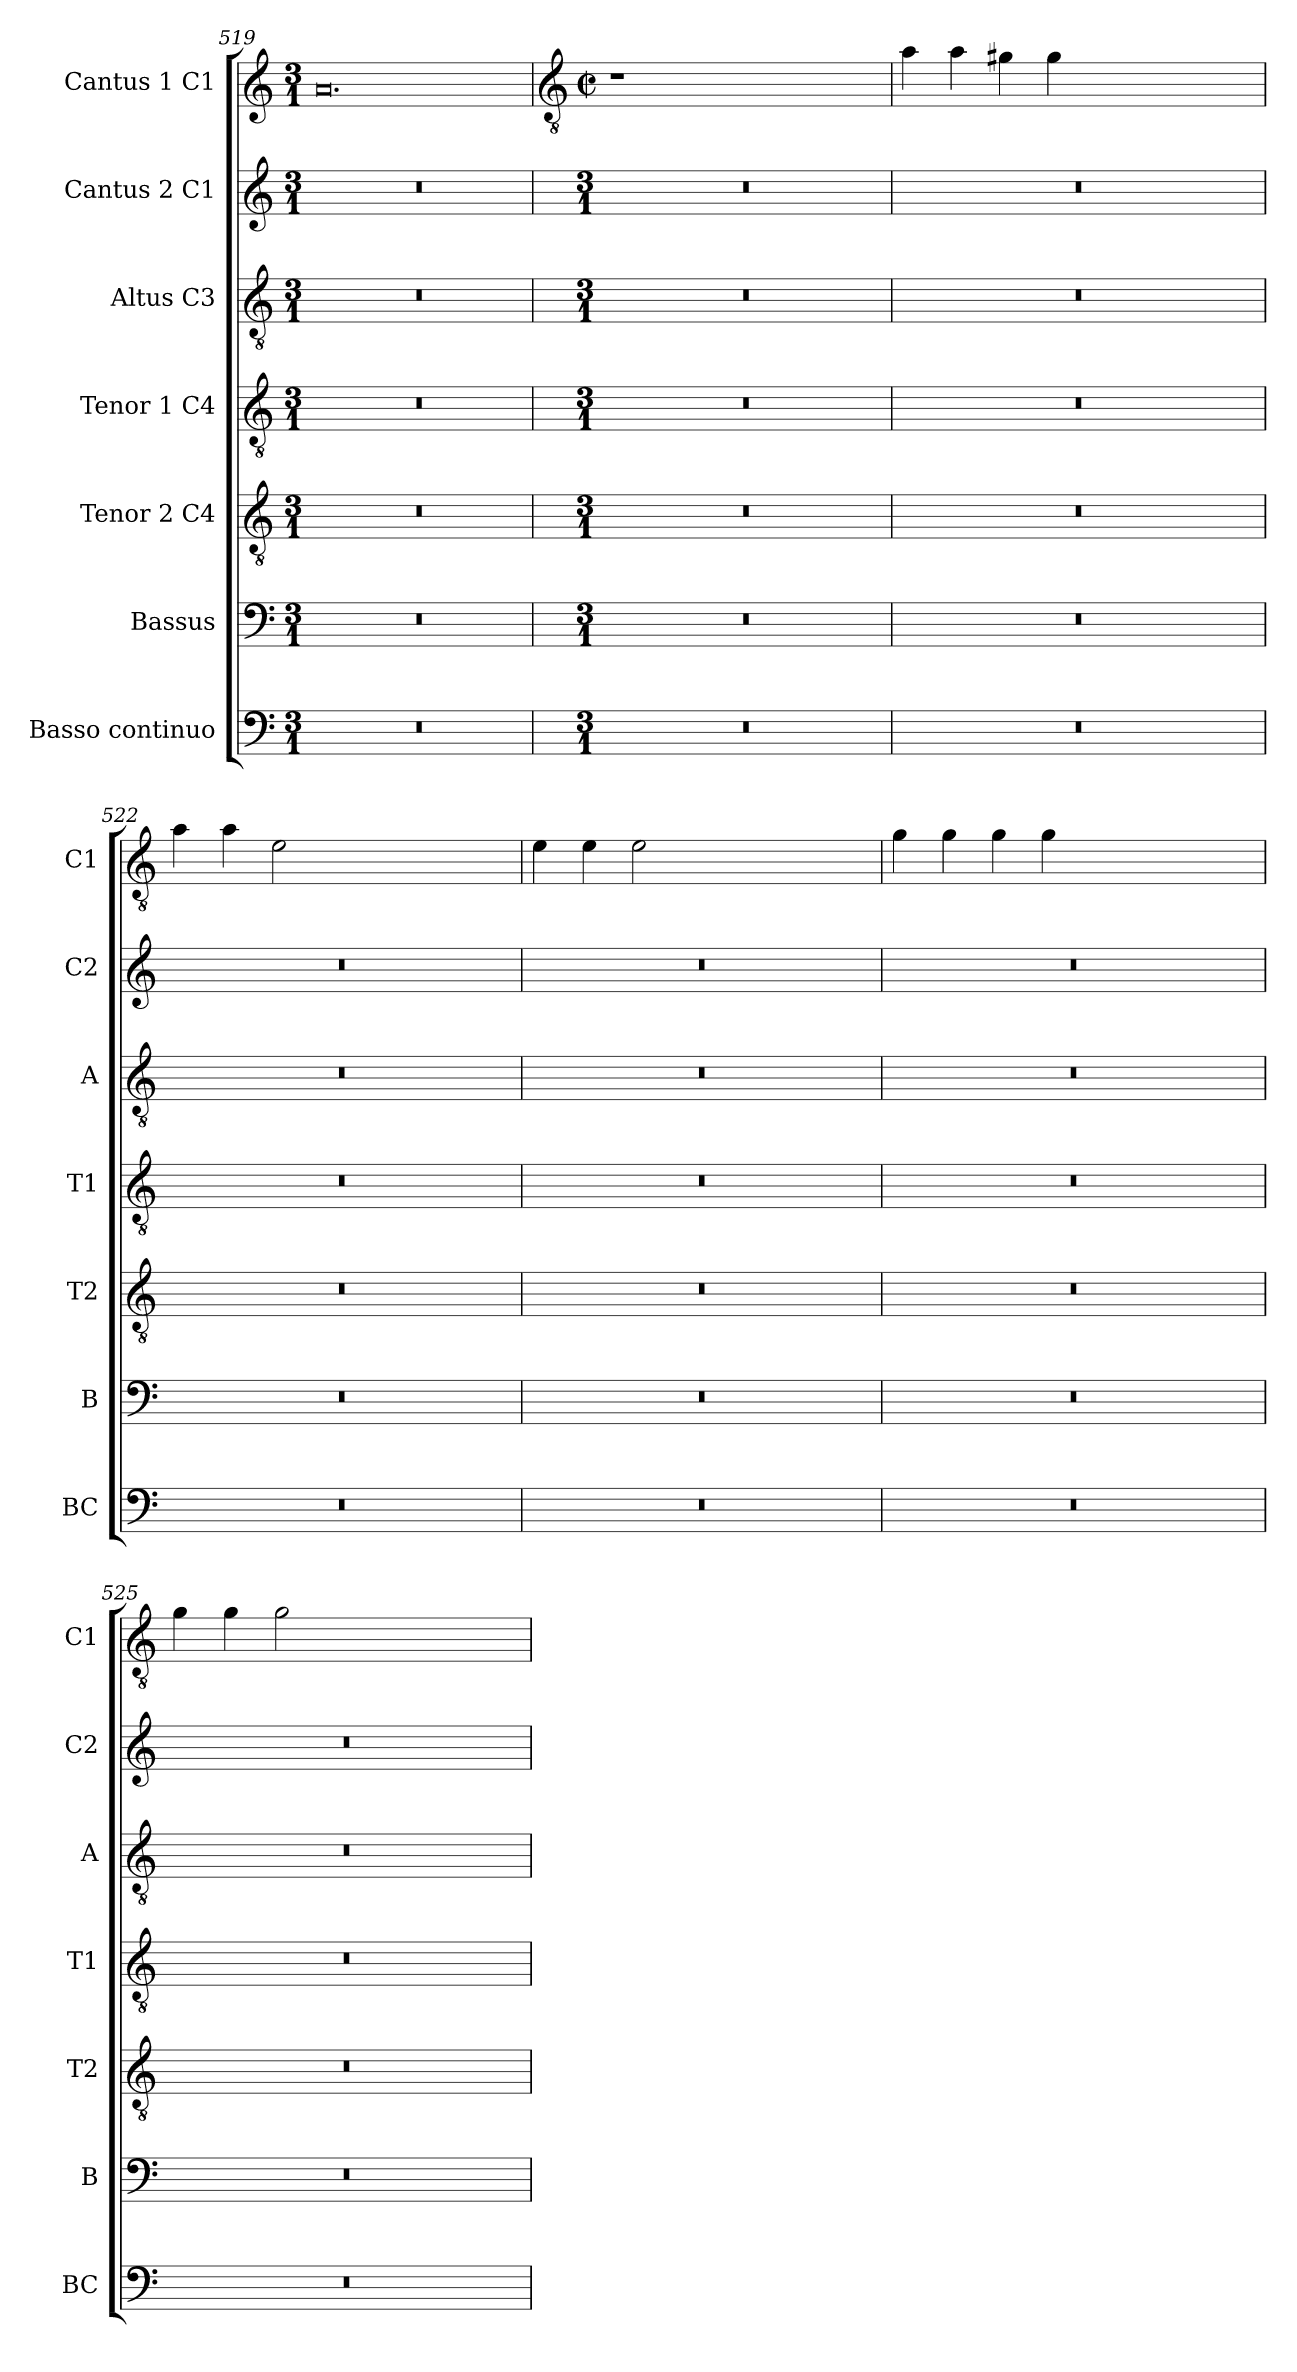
**kern	**kern	**kern	**kern	**kern	**kern	**kern
*part7	*part6	*part5	*part4	*part3	*part2	*part1
*staff7	*staff6	*staff5	*staff4	*staff3	*staff2	*staff1
*I"Basso continuo	*I"Bassus	*I"Tenor 2 C4	*I"Tenor 1 C4	*I"Altus C3	*I"Cantus 2 C1	*I"Cantus 1 C1
*I'BC	*I'B	*I'T2	*I'T1	*I'A	*I'C2	*I'C1
*clefF4	*clefF4	*clefGv2	*clefGv2	*clefGv2	*clefG2	*clefG2
*ITrd7c12	*	*	*	*	*	*
*k[]	*k[]	*k[]	*k[]	*k[]	*k[]	*k[]
*C:	*C:	*C:	*C:	*C:	*C:	*C:
*M3/1	*M3/1	*M3/1	*M3/1	*M3/1	*M3/1	*M3/1
=519	=519	=519	=519	=519	=519	=519
0.r	0.r	0.r	0.r	0.r	0.r	0.a
!!LO:PB:g=z
=520!	=520!	=520!	=520!	=520!	=520!	=520!
*	*	*	*	*	*	*clefGv2
*M3/1	*M3/1	*M3/1	*M3/1	*M3/1	*M3/1	*M2/2
*	*	*	*	*	*	*met(c|)
0.r	0.r	0.r	0.r	0.r	0.r	1r
.	.	.	.	.	.	0ryy
=521	=521	=521	=521	=521	=521	=521
0.r	0.r	0.r	0.r	0.r	0.r	4a\
.	.	.	.	.	.	4a\
.	.	.	.	.	.	4g#X\
.	.	.	.	.	.	4g#\
.	.	.	.	.	.	0ryy
=522	=522	=522	=522	=522	=522	=522
0.r	0.r	0.r	0.r	0.r	0.r	4a\
.	.	.	.	.	.	4a\
.	.	.	.	.	.	2e\
.	.	.	.	.	.	0ryy
=523	=523	=523	=523	=523	=523	=523
0.r	0.r	0.r	0.r	0.r	0.r	4e\
.	.	.	.	.	.	4e\
.	.	.	.	.	.	2e\
.	.	.	.	.	.	0ryy
=524	=524	=524	=524	=524	=524	=524
0.r	0.r	0.r	0.r	0.r	0.r	4g\
.	.	.	.	.	.	4g\
.	.	.	.	.	.	4g\
.	.	.	.	.	.	4g\
.	.	.	.	.	.	0ryy
=525	=525	=525	=525	=525	=525	=525
0.r	0.r	0.r	0.r	0.r	0.r	4g\
.	.	.	.	.	.	4g\
.	.	.	.	.	.	2g\
.	.	.	.	.	.	0ryy
=	=	=	=	=	=	=
*-	*-	*-	*-	*-	*-	*-
